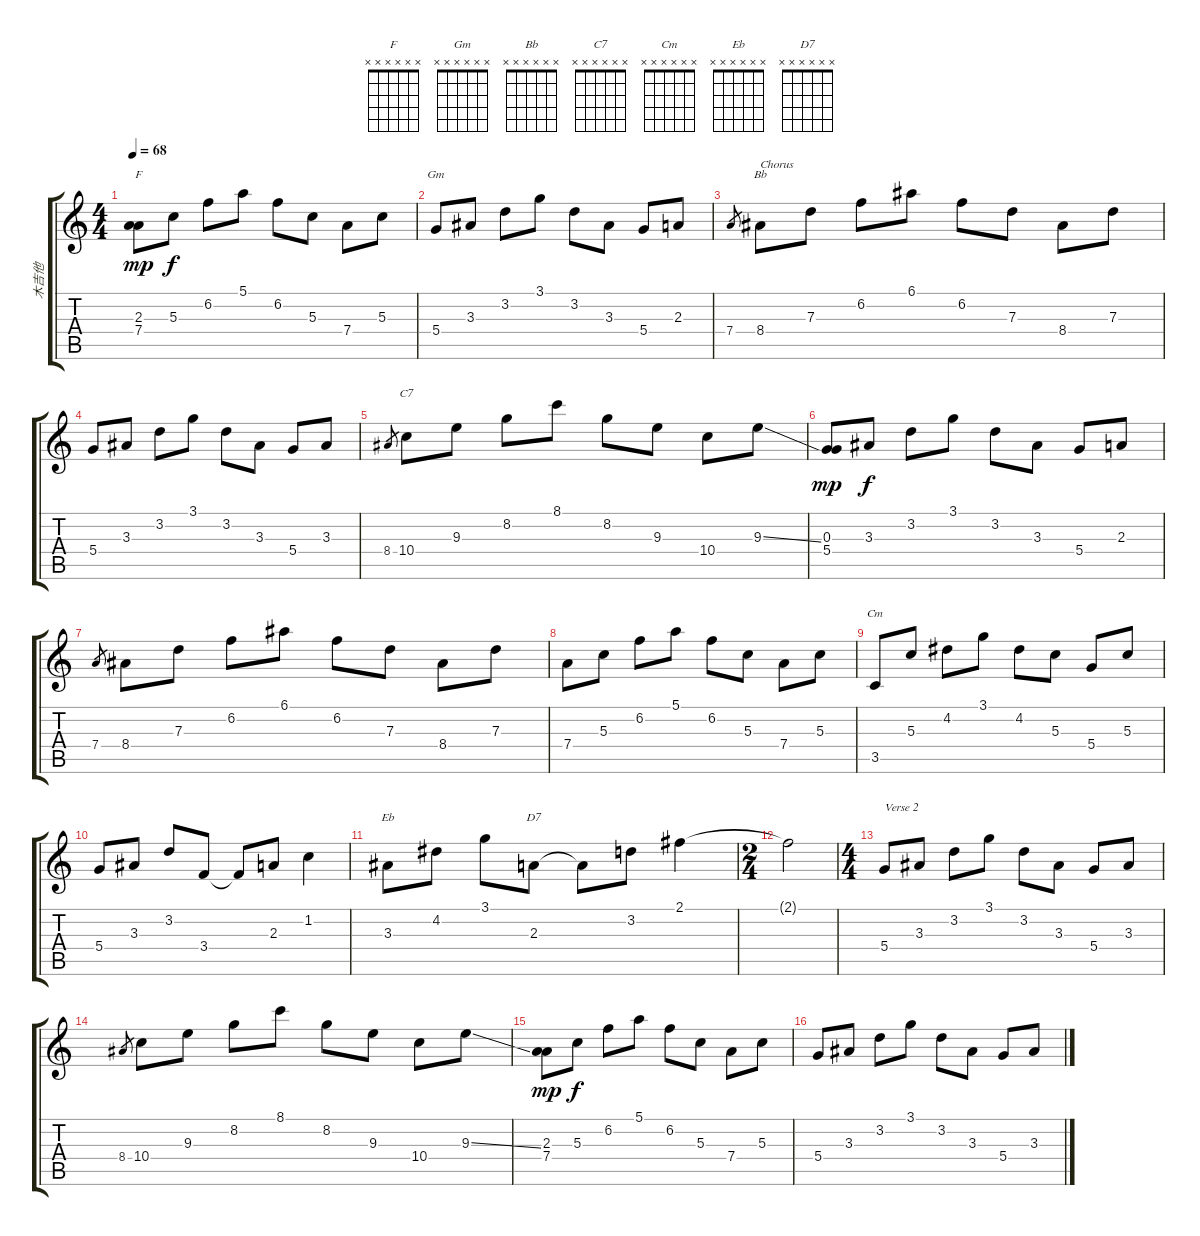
\track ("木吉他" "木吉他") {instrument acousticguitarsteel}
\staff {score tabs}
\tuning (E4 B3 G3 D3 A2 E2) {hide}
\chord ("F" x x x x x x)
\chord ("Gm" x x x x x x)
\chord ("Bb" x x x x x x)
\chord ("C7" x x x x x x)
\chord ("Cm" x x x x x x)
\chord ("Eb" x x x x x x)
\chord ("D7" x x x x x x)
\ts (4 4)
\tempo 68
\clef g2
\ks c
(2.3 7.4).8{ch "F" dy mp} 5.3.8{dy f} 6.2.8 5.1.8 6.2.8 5.3.8 7.4.8 5.3.8 |
5.4.8{ch "Gm"} 3.3.8 3.2.8 3.1.8 3.2.8 3.3.8 5.4.8 2.3.8 |
7.4.8{gr} 8.4.8{ch "Bb" txt "Chorus"} 7.3.8 6.2.8 6.1.8 6.2.8 7.3.8 8.4.8 7.3.8 |
5.4.8 3.3.8 3.2.8 3.1.8 3.2.8 3.3.8 5.4.8 3.3.8 |
8.4.8{gr} 10.4.8{ch "C7"} 9.3.8 8.2.8 8.1.8 8.2.8 9.3.8 10.4.8 9.3{ss}.8 |
(0.3 5.4).8{dy mp} 3.3.8{dy f} 3.2.8 3.1.8 3.2.8 3.3.8 5.4.8 2.3.8 |
7.4.8{gr} 8.4.8 7.3.8 6.2.8 6.1.8 6.2.8 7.3.8 8.4.8 7.3.8 |
7.4.8 5.3.8 6.2.8 5.1.8 6.2.8 5.3.8 7.4.8 5.3.8 |
3.5.8{ch "Cm"} 5.3.8 4.2.8 3.1.8 4.2.8 5.3.8 5.4.8 5.3.8 |
5.4.8 3.3.8 3.2.8 3.4.8 3.4{t}.8 2.3.8 1.2.4 |
3.3.8{ch "Eb"} 4.2.8 3.1.8 2.3.8{ch "D7"} 2.3{t}.8 3.2.8 2.1.4 |
\ts (2 4)
2.1{t}.2 |
\ts (4 4)
5.4.8{txt "Verse 2"} 3.3.8 3.2.8 3.1.8 3.2.8 3.3.8 5.4.8 3.3.8 |
8.4.8{gr} 10.4.8 9.3.8 8.2.8 8.1.8 8.2.8 9.3.8 10.4.8 9.3{ss}.8 |
(2.3 7.4).8{dy mp} 5.3.8{dy f} 6.2.8 5.1.8 6.2.8 5.3.8 7.4.8 5.3.8 |
5.4.8 3.3.8 3.2.8 3.1.8 3.2.8 3.3.8 5.4.8 3.3.8
